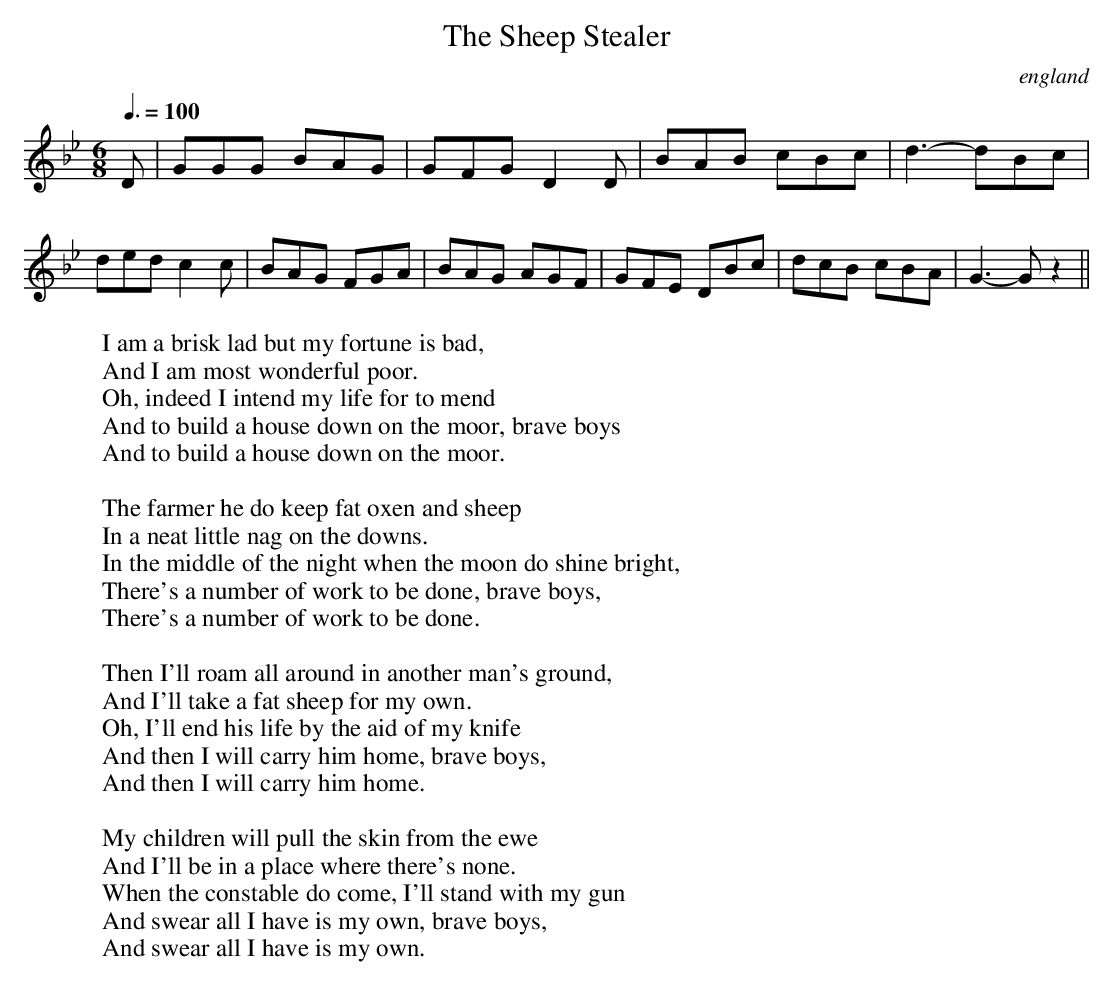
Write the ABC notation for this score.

X:1
T:Sheep Stealer, The
O:england
M:6/8
L:1/8
Q:3/8=100
W:I am a brisk lad but my fortune is bad,
W:And I am most wonderful poor.
W:Oh, indeed I intend my life for to mend
W:And to build a house down on the moor, brave boys
W:And to build a house down on the moor.
W:
W:The farmer he do keep fat oxen and sheep
W:In a neat little nag on the downs.
W:In the middle of the night when the moon do shine bright,
W:There's a number of work to be done, brave boys,
W:There's a number of work to be done.
W:
W:Then I'll roam all around in another man's ground,
W:And I'll take a fat sheep for my own.
W:Oh, I'll end his life by the aid of my knife
W:And then I will carry him home, brave boys,
W:And then I will carry him home.
W:
W:My children will pull the skin from the ewe
W:And I'll be in a place where there's none.
W:When the constable do come, I'll stand with my gun
W:And swear all I have is my own, brave boys,
W:And swear all I have is my own.
K:Bb
D|\
GGG BAG|GFG D2D|BAB cBc|d3- dBc|
ded c2c|BAG FGA|BAG AGF|GFE DBc|dcB cBA|G3- Gz2||
